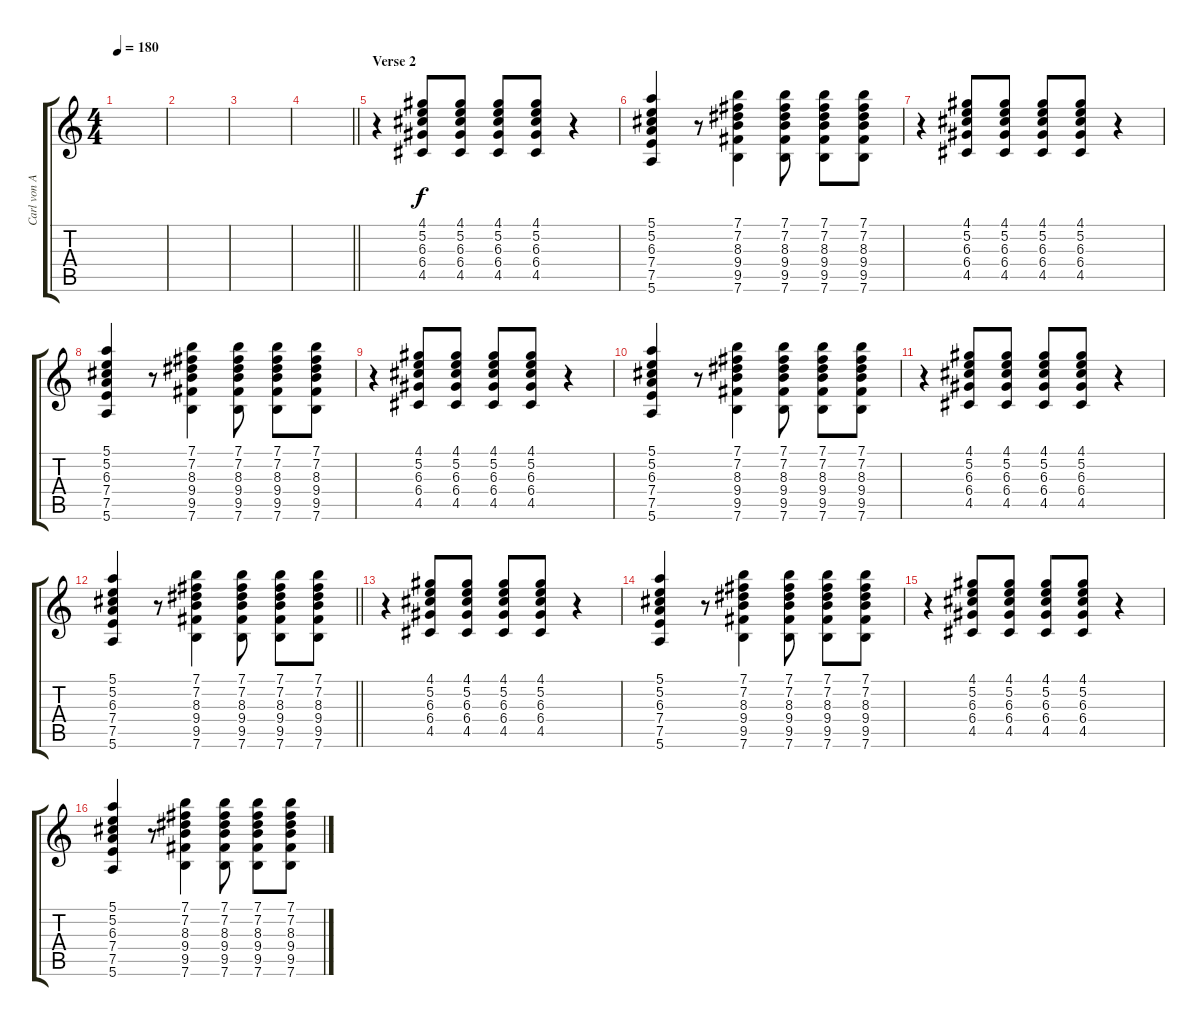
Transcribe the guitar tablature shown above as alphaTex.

\track ("Carl von Arbin - Guitar" "Carl von A") {instrument electricguitarclean}
\staff {score tabs}
\tuning (E4 B3 G3 D3 A2 E2) {hide}
\ts (4 4)
\tempo 180
\clef g2
\ks c
|
|
|
\barLineRight lightlight
|
\section ("" "Verse 2")
r.4 (4.1 5.2 6.3 6.4 4.5).8{dy f} (4.1 5.2 6.3 6.4 4.5).8 (4.1 5.2 6.3 6.4 4.5).8 (4.1 5.2 6.3 6.4 4.5).8 r.4 |
(5.1 5.2 6.3 7.4 7.5 5.6).4 r.8 (7.1 7.2 8.3 9.4 9.5 7.6).4 (7.1 7.2 8.3 9.4 9.5 7.6).8 (7.1 7.2 8.3 9.4 9.5 7.6).8 (7.1 7.2 8.3 9.4 9.5 7.6).8 |
r.4 (4.1 5.2 6.3 6.4 4.5).8 (4.1 5.2 6.3 6.4 4.5).8 (4.1 5.2 6.3 6.4 4.5).8 (4.1 5.2 6.3 6.4 4.5).8 r.4 |
(5.1 5.2 6.3 7.4 7.5 5.6).4 r.8 (7.1 7.2 8.3 9.4 9.5 7.6).4 (7.1 7.2 8.3 9.4 9.5 7.6).8 (7.1 7.2 8.3 9.4 9.5 7.6).8 (7.1 7.2 8.3 9.4 9.5 7.6).8 |
r.4 (4.1 5.2 6.3 6.4 4.5).8 (4.1 5.2 6.3 6.4 4.5).8 (4.1 5.2 6.3 6.4 4.5).8 (4.1 5.2 6.3 6.4 4.5).8 r.4 |
(5.1 5.2 6.3 7.4 7.5 5.6).4 r.8 (7.1 7.2 8.3 9.4 9.5 7.6).4 (7.1 7.2 8.3 9.4 9.5 7.6).8 (7.1 7.2 8.3 9.4 9.5 7.6).8 (7.1 7.2 8.3 9.4 9.5 7.6).8 |
r.4 (4.1 5.2 6.3 6.4 4.5).8 (4.1 5.2 6.3 6.4 4.5).8 (4.1 5.2 6.3 6.4 4.5).8 (4.1 5.2 6.3 6.4 4.5).8 r.4 |
\barLineRight lightlight
(5.1 5.2 6.3 7.4 7.5 5.6).4 r.8 (7.1 7.2 8.3 9.4 9.5 7.6).4 (7.1 7.2 8.3 9.4 9.5 7.6).8 (7.1 7.2 8.3 9.4 9.5 7.6).8 (7.1 7.2 8.3 9.4 9.5 7.6).8 |
r.4 (4.1 5.2 6.3 6.4 4.5).8 (4.1 5.2 6.3 6.4 4.5).8 (4.1 5.2 6.3 6.4 4.5).8 (4.1 5.2 6.3 6.4 4.5).8 r.4 |
(5.1 5.2 6.3 7.4 7.5 5.6).4 r.8 (7.1 7.2 8.3 9.4 9.5 7.6).4 (7.1 7.2 8.3 9.4 9.5 7.6).8 (7.1 7.2 8.3 9.4 9.5 7.6).8 (7.1 7.2 8.3 9.4 9.5 7.6).8 |
r.4 (4.1 5.2 6.3 6.4 4.5).8 (4.1 5.2 6.3 6.4 4.5).8 (4.1 5.2 6.3 6.4 4.5).8 (4.1 5.2 6.3 6.4 4.5).8 r.4 |
(5.1 5.2 6.3 7.4 7.5 5.6).4 r.8 (7.1 7.2 8.3 9.4 9.5 7.6).4 (7.1 7.2 8.3 9.4 9.5 7.6).8 (7.1 7.2 8.3 9.4 9.5 7.6).8 (7.1 7.2 8.3 9.4 9.5 7.6).8
